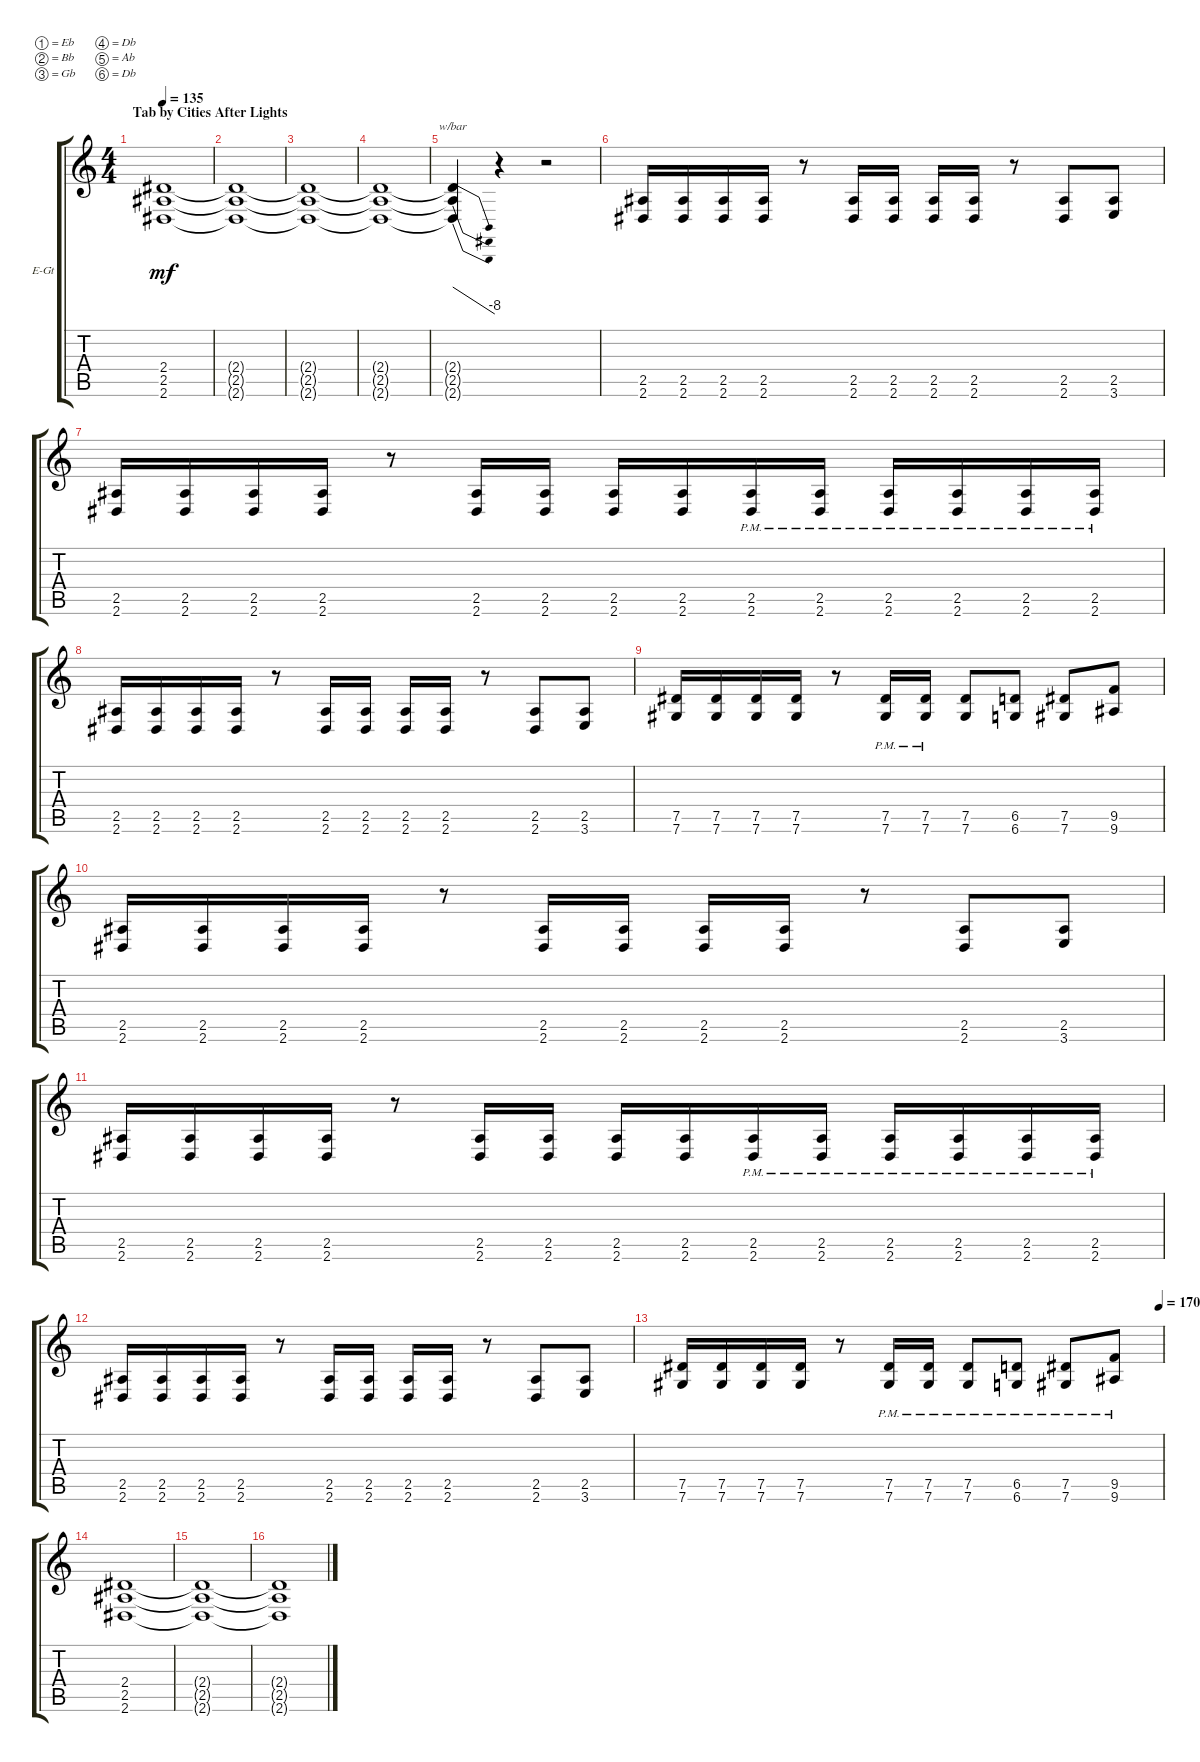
\defaultSystemsLayout 4
\bracketExtendMode groupsimilarinstruments
\firstSystemTrackNameOrientation horizontal
\otherSystemsTrackNameOrientation horizontal
\track ("Electric Guitar" "E-Gt") {instrument distortionguitar}
\staff {score tabs}
\tuning (Eb4 Bb3 Gb3 Db3 Ab2 Db2)
\ts (4 4)
\section ("" "Tab by Cities After Lights")
\tempo 135
\clef g2
\ks c
(2.6 2.5 2.4).1{dy mf instrument distortionguitar} |
(2.4{t} 2.5{t} 2.6{t}).1 |
(2.4{t} 2.5{t} 2.6{t}).1 |
(2.4{t} 2.5{t} 2.6{t}).1 |
(2.4{t} 2.5{t} 2.6{t}).4{tbe (dive default 0 0 43.8 -32)} r.4 r.2 |
(2.5 2.6).16 (2.5 2.6).16 (2.5 2.6).16 (2.5 2.6).16 r.8 (2.5 2.6).16 (2.5 2.6).16 (2.5 2.6).16 (2.5 2.6).16 r.8 (2.5 2.6).8 (2.5 3.6).8 |
(2.5 2.6).16 (2.5 2.6).16 (2.5 2.6).16 (2.5 2.6).16 r.8 (2.5 2.6).16 (2.5 2.6).16 (2.5 2.6).16 (2.5 2.6).16 (2.6{pm} 2.5{pm}).16 (2.6{pm} 2.5{pm}).16 (2.6{pm} 2.5{pm}).16 (2.6{pm} 2.5{pm}).16 (2.6{pm} 2.5{pm}).16 (2.6{pm} 2.5{pm}).16 |
(2.5 2.6).16 (2.5 2.6).16 (2.5 2.6).16 (2.5 2.6).16 r.8 (2.5 2.6).16 (2.5 2.6).16 (2.5 2.6).16 (2.5 2.6).16 r.8 (2.5 2.6).8 (2.5 3.6).8 |
(7.5 7.6).16 (7.5 7.6).16 (7.5 7.6).16 (7.5 7.6).16 r.8 (7.5{pm} 7.6).16 (7.5{pm} 7.6).16 (7.5 7.6).8 (6.5 6.6).8 (7.6 7.5).8 (9.6 9.5).8 |
(2.5 2.6).16 (2.5 2.6).16 (2.5 2.6).16 (2.5 2.6).16 r.8 (2.5 2.6).16 (2.5 2.6).16 (2.5 2.6).16 (2.5 2.6).16 r.8 (2.5 2.6).8 (2.5 3.6).8 |
(2.5 2.6).16 (2.5 2.6).16 (2.5 2.6).16 (2.5 2.6).16 r.8 (2.5 2.6).16 (2.5 2.6).16 (2.5 2.6).16 (2.5 2.6).16 (2.6{pm} 2.5{pm}).16 (2.6{pm} 2.5{pm}).16 (2.6{pm} 2.5{pm}).16 (2.6{pm} 2.5{pm}).16 (2.6{pm} 2.5{pm}).16 (2.6{pm} 2.5{pm}).16 |
(2.5 2.6).16 (2.5 2.6).16 (2.5 2.6).16 (2.5 2.6).16 r.8 (2.5 2.6).16 (2.5 2.6).16 (2.5 2.6).16 (2.5 2.6).16 r.8 (2.5 2.6).8 (2.5 3.6).8 |
\tempo (170 0.99375)
(7.5 7.6).16 (7.5 7.6).16 (7.5 7.6).16 (7.5 7.6).16 r.8 (7.5{pm} 7.6).16 (7.5{pm} 7.6).16 (7.5{pm} 7.6).8 (6.5{pm} 6.6).8 (7.6 7.5{pm}).8 (9.6 9.5{pm}).8 |
(2.6 2.5 2.4).1 |
(2.4{t} 2.5{t} 2.6{t}).1 |
(2.4{t} 2.5{t} 2.6{t}).1
